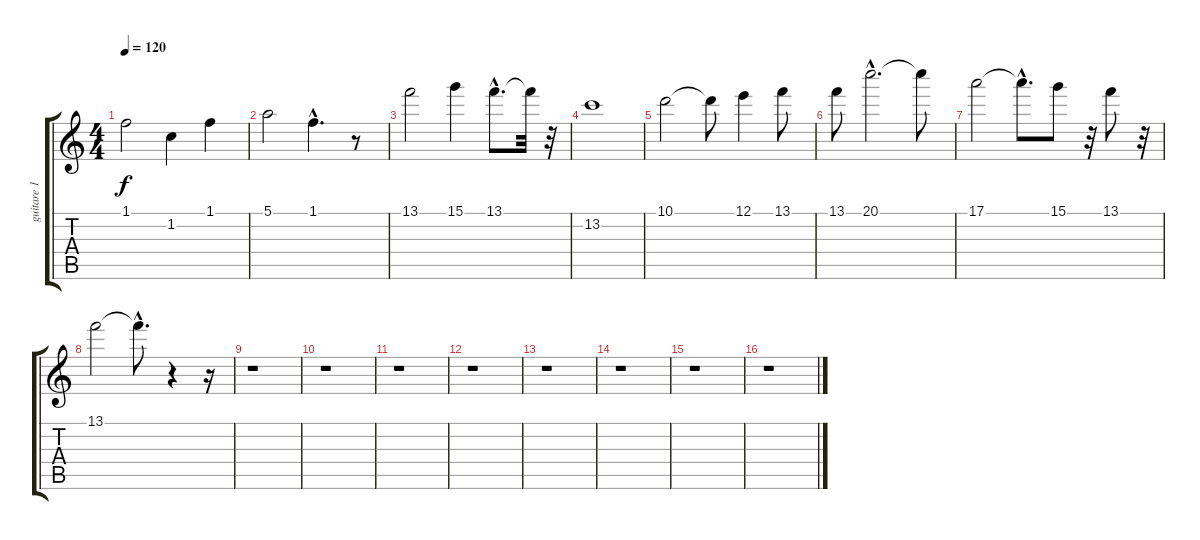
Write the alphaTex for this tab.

\track ("guitare 1" "guitare 1") {instrument acousticguitarnylon}
\staff {score tabs}
\tuning (E4 B3 G3 D3 A2 E2) {hide}
\ts (4 4)
\tempo 120
\clef g2
\ks c
1.1.2{dy f} 1.2.4 1.1.4 |
5.1.2 1.1{hac}.4{d} r.8 |
13.1.2 15.1.4 13.1{hac}.8{d} 13.1{t}.32 r.32 |
13.2.1 |
10.1.2 10.1{t}.8 12.1.4 13.1.8 |
13.1.8 20.1{hac}.2{d} 20.1{t}.8 |
17.1.2 17.1{hac t}.8{d} 15.1.8 r.32 13.1.8 r.32 |
13.1.2 13.1{hac t}.8{d} r.4 r.16 |
r.1 |
r.1 |
r.1 |
r.1 |
r.1 |
r.1 |
r.1 |
r.1
